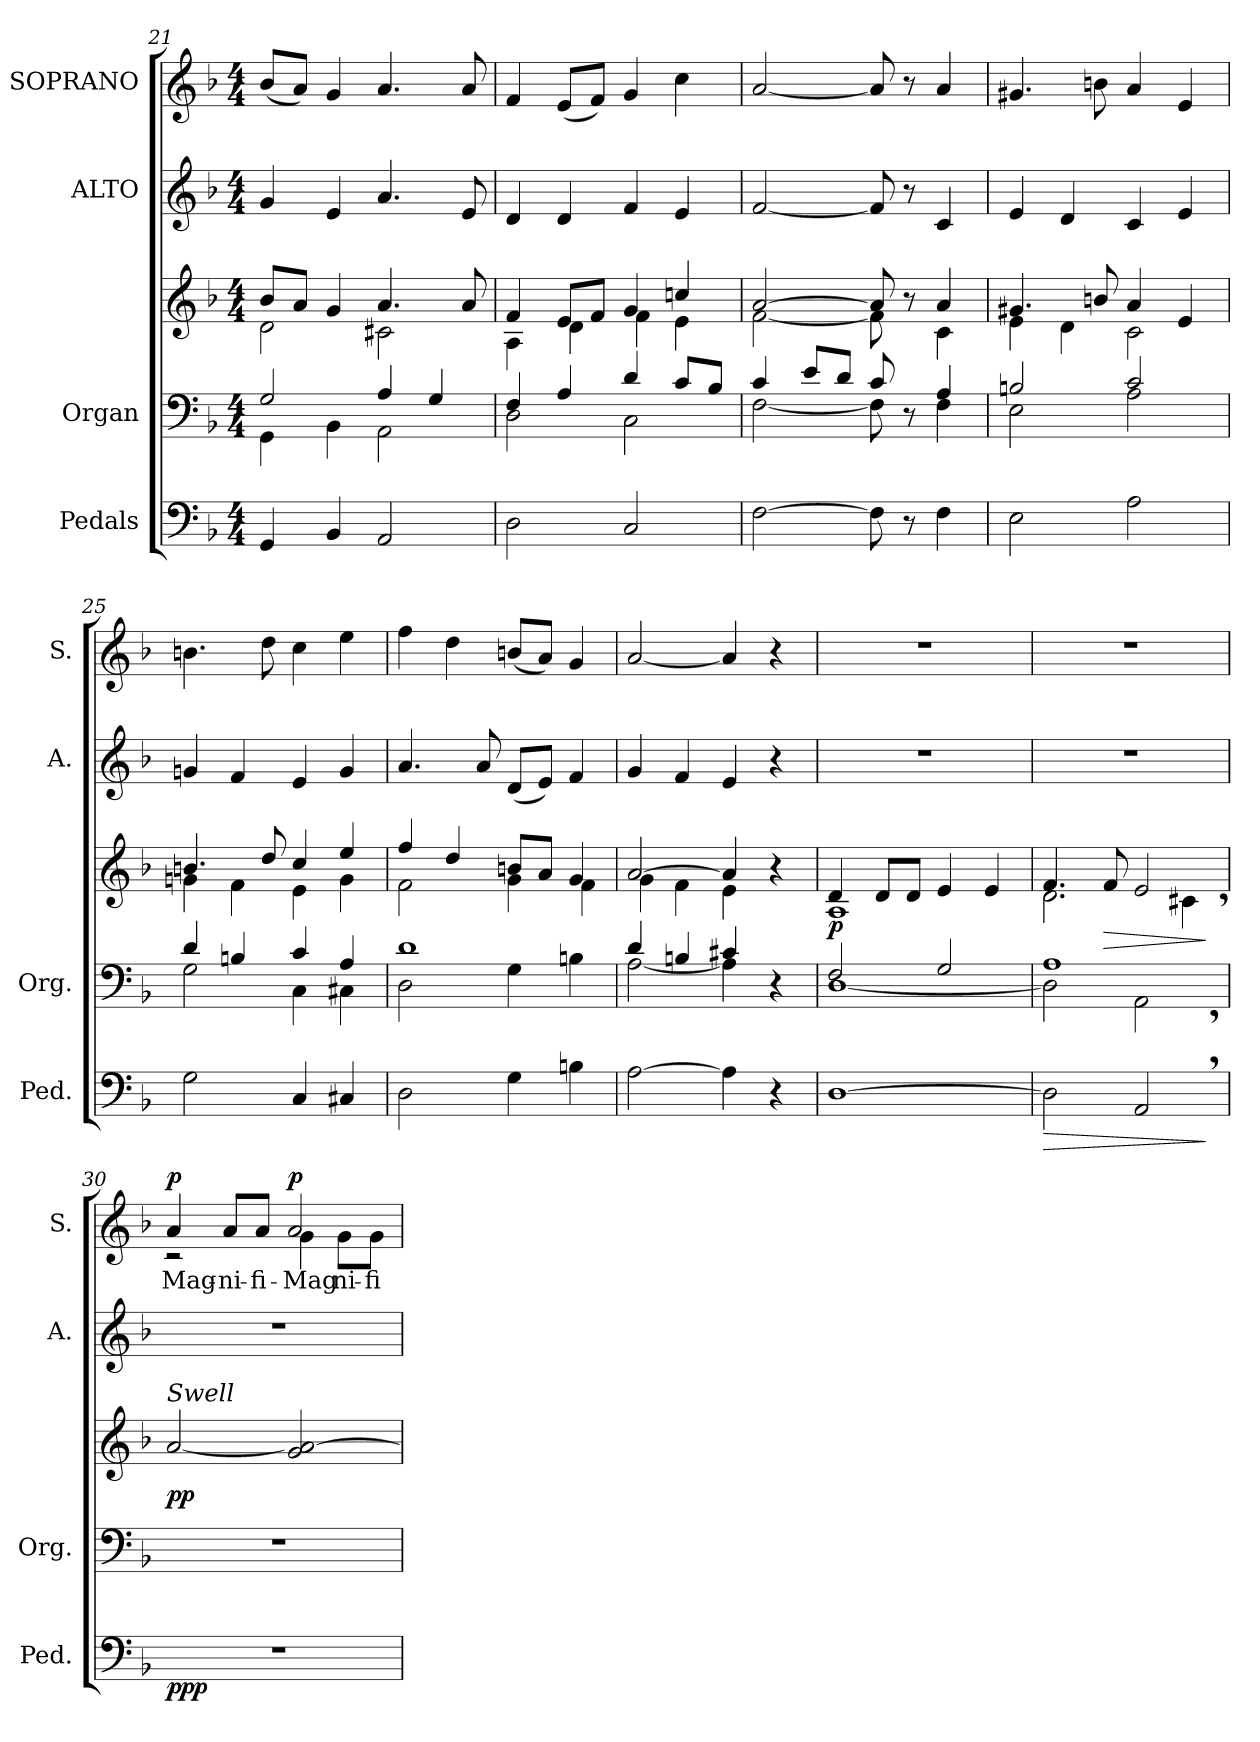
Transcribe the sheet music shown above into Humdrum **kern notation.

**kern	**dynam	**kern	**kern	**dynam	**kern	**kern	**text	**dynam
*part4	*part4	*part3	*part3	*part3	*part2	*part1	*part1	*part1
*staff5	*staff5	*staff4	*staff3	*staff3/4	*staff2	*staff1	*staff1	*staff1
*I"Pedals	*	*I"Organ	*	*	*I"ALTO	*I"SOPRANO	*	*
*I'Ped.	*	*I'Org.	*	*	*I'A.	*I'S.	*	*
*clefF4	*	*clefF4	*clefG2	*	*clefG2	*clefG2	*	*
*k[b-]	*	*k[b-]	*k[b-]	*	*k[b-]	*k[b-]	*	*
*d:	*	*d:	*d:	*	*d:	*d:	*	*
*M4/4	*	*M4/4	*M4/4	*	*M4/4	*M4/4	*	*
=21	=21	=21	=21	=21	=21	=21	=21	=21
*	*	*^	*^	*	*	*	*	*
4GGi/	.	2Gi/	4GGi\	8b-i/L	2di\	.	4gi/	(8b-i/L	.	.
.	.	.	.	8ai/J	.	.	.	8ai/J)	.	.
4BB-i/	.	.	4BB-i\	4gi/	.	.	4ei/	4gi/	.	.
2AAi/	.	4Ai/	2AAi\	4.ai/	2c#Xi\	.	4.ai/	4.ai/	.	.
.	.	4Gi/	.	.	.	.	.	.	.	.
.	.	.	.	8ai/	.	.	8ei/	8ai/	.	.
=22	=22	=22	=22	=22	=22	=22	=22	=22	=22	=22
2Di\	.	4Fi/	2Di\	4fi/	4Ai\	.	4di/	4fi/	.	.
.	.	4Ai/	.	8ei/L	4di\	.	4di/	(8ei/L	.	.
.	.	.	.	8fi/J	.	.	.	8fi/J)	.	.
2Ci/	.	4di/	2Ci\	4gi/	4fi\	.	4fi/	4gi/	.	.
.	.	8ci/L	.	4ccni/	4ei\	.	4ei/	4cci\	.	.
.	.	8B-i/J	.	.	.	.	.	.	.	.
=23	=23	=23	=23	=23	=23	=23	=23	=23	=23	=23
[2Fi\	.	4ci/	[2Fi\	[2ai/	[2fi\	.	[2fi/	[2ai/	.	.
.	.	8ei/L	.	.	.	.	.	.	.	.
.	.	8di/J	.	.	.	.	.	.	.	.
8Fi\]	.	8ci/	8Fi\]	8ai/]	8fi\]	.	8fi/]	8ai/]	.	.
8r	.	8r	8ryy	8r	8ryy	.	8r	8r	.	.
4Fi\	.	4Ai/	4Fi\	4ai/	4ci\	.	4ci/	4ai/	.	.
=24	=24	=24	=24	=24	=24	=24	=24	=24	=24	=24
2Ei\	.	2Bni/	2Ei\	4.g#Xi/	4ei\	.	4ei/	4.g#Xi/	.	.
.	.	.	.	.	4di\	.	4di/	.	.	.
.	.	.	.	8bni/	.	.	.	8bni\	.	.
2Ai\	.	2ci/	2Ai\	4ai/	2ci\	.	4ci/	4ai/	.	.
.	.	.	.	4ei/	.	.	4ei/	4ei/	.	.
=25	=25	=25	=25	=25	=25	=25	=25	=25	=25	=25
2Gi\	.	4di/	2Gi\	4.bni/	4gni\	.	4gni/	4.bni\	.	.
.	.	4Bni/	.	.	4fi\	.	4fi/	.	.	.
.	.	.	.	8ddi/	.	.	.	8ddi\	.	.
4Ci/	.	4ci/	4Ci\	4cci/	4ei\	.	4ei/	4cci\	.	.
4C#Xi/	.	4Ai/	4C#Xi\	4eei/	4gi\	.	4gi/	4eei\	.	.
!!LO:LB:g=z
=26	=26	=26	=26	=26	=26	=26	=26	=26	=26	=26
2Di\	.	1di	2Di\	4ffi/	2fi\	.	4.ai/	4ffi\	.	.
.	.	.	.	4ddi/	.	.	.	4ddi\	.	.
.	.	.	.	.	.	.	8ai/	.	.	.
4Gi\	.	.	4Gi\	8bni/L	4gi\	.	(8di/L	(8bni/L	.	.
.	.	.	.	8ai/J	.	.	8ei/J)	8ai/J)	.	.
4Bni\	.	.	4Bni\	4gi/	4fi\	.	4fi/	4gi/	.	.
=27	=27	=27	=27	=27	=27	=27	=27	=27	=27	=27
[2Ai\	.	4di/	[2Ai\	[2ai/	4gi\	.	4gi/	[2ai/	.	.
.	.	4Bni/	.	.	4fi\	.	4fi/	.	.	.
4Ai\]	.	4c#Xi/	4Ai\]	4ai/]	4ei\	.	4ei/	4ai/]	.	.
4r	.	4r	4ryy	4r	4ryy	.	4r	4r	.	.
=28	=28	=28	=28	=28	=28	=28	=28	=28	=28	=28
[1Di	.	2Fi/	[1Di	4di/	1Ai	p	1r	1r	.	.
.	.	.	.	8di/L	.	.	.	.	.	.
.	.	.	.	8di/J	.	.	.	.	.	.
.	.	2Gi/	.	4ei/	.	.	.	.	.	.
.	.	.	.	4ei/	.	.	.	.	.	.
=29	=29	=29	=29	=29	=29	=29	=29	=29	=29	=29
!	!LO:HP:b	!	!	!	!	!	!	!	!	!
*	*	*	*	*	*	*	*	*^	*	*
2Di\]	>	1Ai	2Di\]	4.fi/	2.di\	.	1r	1r	2ryy	.	.
!	!	!	!	!	!	!LO:HP:b	!	!	!	!	!
.	.	.	.	8fi/	.	>	.	.	.	.	.
*	*	*	*	*MM85	*	*	*	*MM85	*	*	*
2AA,i/	.	.	2AA,i\	2ei/	.	.	.	.	2ryy	.	.
.	.	.	.	.	4c#X,i\	.	.	.	.	.	.
*	*	*v	*v	*	*	*	*	*	*	*	*
*	*	*	*v	*v	*	*	*	*	*	*
.	]	.	.	]	.	.	.	.	.
=30	=30	=30	=30	=30	=30	=30	=30	=30	=30
!	!	!	!LO:TX:a:i:t=Swell	!	!	!	!	!	!
!	!	!	!	!	!	!	!	!LO:LY:a:color=#000000	!
1r	ppp	1r	[2ai/	pp	1r	4ai/	2r	Mag-	p
!	!	!	!	!	!	!	!	!LO:LY:a:color=#000000	!
.	.	.	.	.	.	8ai/L	.	-ni-	.
!	!	!	!	!	!	!	!	!LO:LY:a:color=#000000	!
.	.	.	.	.	.	8ai/J	.	-fi-	.
!	!	!	!	!	!	!	!	!LO:LY:a:color=#000000	!
!	!	!	!	!	!	!	!	!LO:LY:b:color=#000000	!
.	.	.	2gi/ 2ai_	.	.	2ai/	4gi\	Mag-	p
!	!	!	!	!	!	!	!	!LO:LY:b:color=#000000	!
.	.	.	.	.	.	.	8gi\L	-ni-	.
!	!	!	!	!	!	!	!	!LO:LY:b:color=#000000	!
.	.	.	.	.	.	.	8gi\J	-fi-	.
*	*	*	*	*	*	*v	*v	*	*
=	=	=	=	=	=	=	=	=
*-	*-	*-	*-	*-	*-	*-	*-	*-
